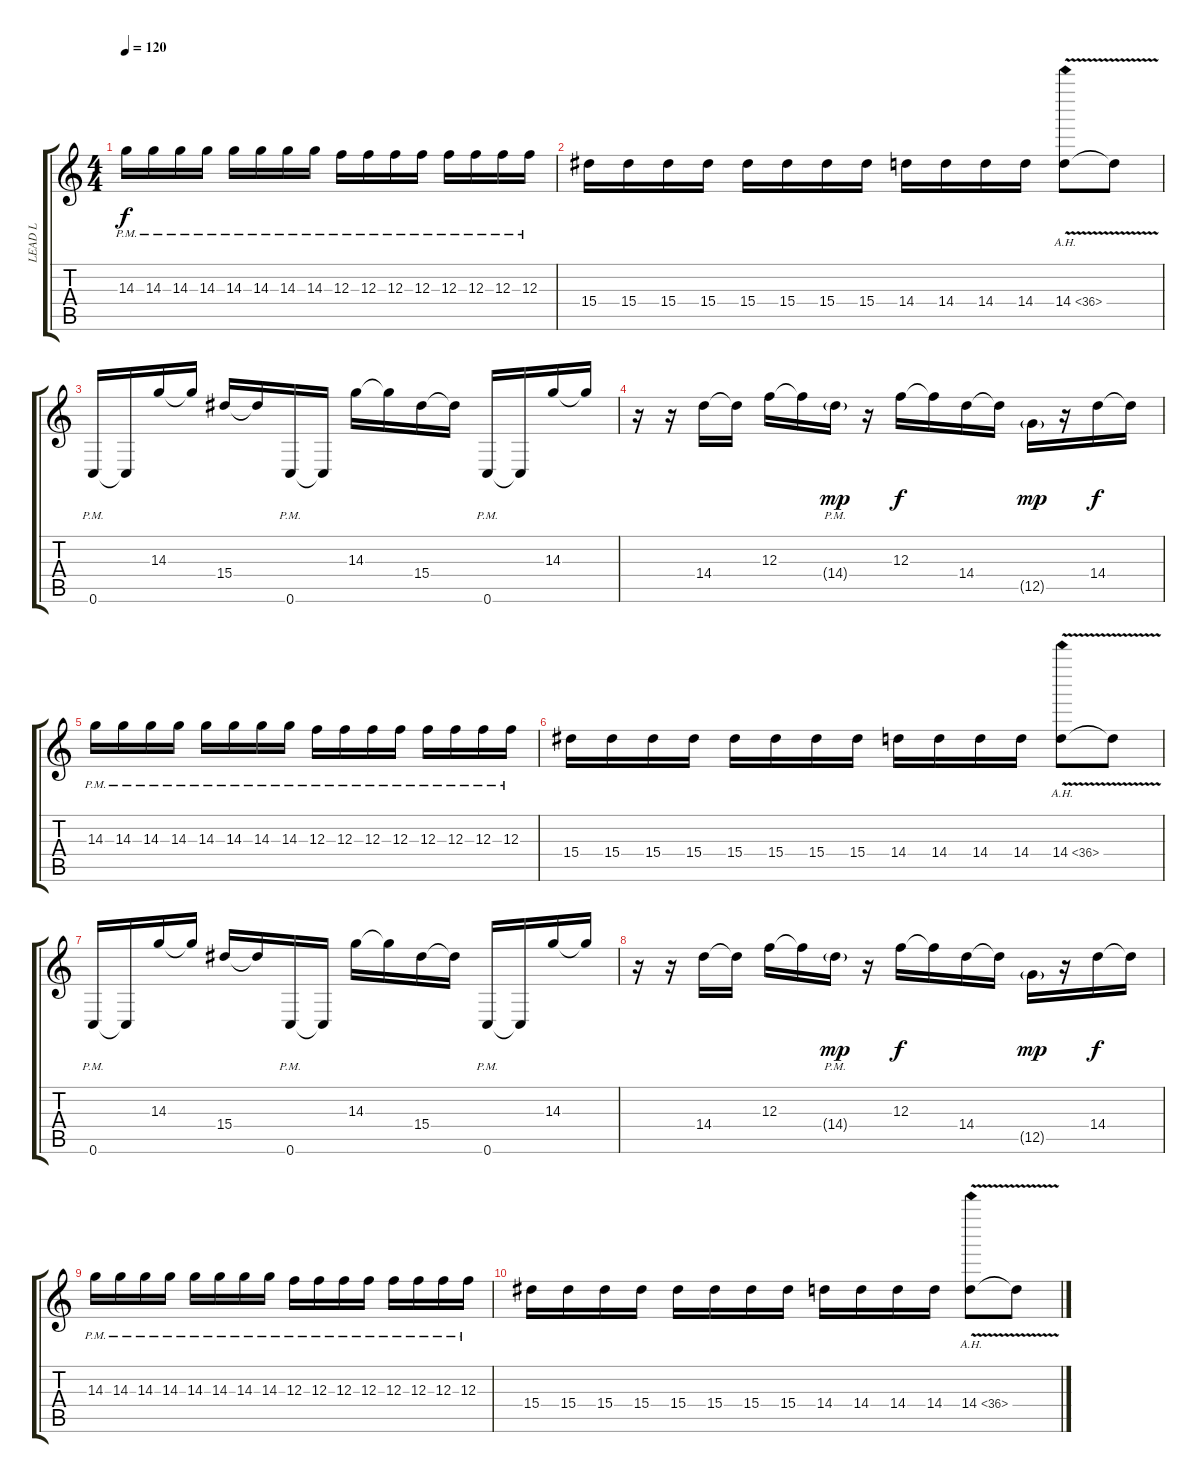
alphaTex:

\track ("LEAD L" "LEAD L") {instrument distortionguitar}
\staff {score tabs}
\tuning (D4 A3 F3 C3 G2 C2) {hide}
\ts (4 4)
\tempo 120
\clef g2
\ks c
14.3{pm}.16{dy f} 14.3{pm}.16 14.3{pm}.16 14.3{pm}.16 14.3{pm}.16 14.3{pm}.16 14.3{pm}.16 14.3{pm}.16 12.3{pm}.16 12.3{pm}.16 12.3{pm}.16 12.3{pm}.16 12.3{pm}.16 12.3{pm}.16 12.3{pm}.16 12.3{pm}.16 |
15.4.16 15.4.16 15.4.16 15.4.16 15.4.16 15.4.16 15.4.16 15.4.16 14.4.16 14.4.16 14.4.16 14.4.16 14.4{ah 22 v}.8 14.4{t}.8 |
0.6{pm}.16{volume 11} 0.6{t}.16 14.3.16 14.3{t}.16 15.4.16 15.4{t}.16 0.6{pm}.16 0.6{t}.16 14.3.16 14.3{t}.16 15.4.16 15.4{t}.16 0.6{pm}.16 0.6{t}.16 14.3.16 14.3{t}.16 |
r.16 r.16 14.4.16 14.4{t}.16 12.3.16 12.3{t}.16 14.4{g pm}.16{dy mp} r.16 12.3.16{dy f} 12.3{t}.16 14.4.16 14.4{t}.16 12.5{g}.16{dy mp} r.16 14.4.16{dy f} 14.4{t}.16 |
14.3{pm}.16{volume 10} 14.3{pm}.16 14.3{pm}.16 14.3{pm}.16 14.3{pm}.16 14.3{pm}.16 14.3{pm}.16 14.3{pm}.16 12.3{pm}.16 12.3{pm}.16 12.3{pm}.16 12.3{pm}.16 12.3{pm}.16 12.3{pm}.16 12.3{pm}.16 12.3{pm}.16 |
15.4.16 15.4.16 15.4.16 15.4.16 15.4.16 15.4.16 15.4.16 15.4.16 14.4.16 14.4.16 14.4.16 14.4.16 14.4{ah 22 v}.8 14.4{t}.8 |
0.6{pm}.16{volume 8} 0.6{t}.16 14.3.16 14.3{t}.16 15.4.16 15.4{t}.16 0.6{pm}.16 0.6{t}.16 14.3.16 14.3{t}.16 15.4.16 15.4{t}.16 0.6{pm}.16 0.6{t}.16 14.3.16 14.3{t}.16 |
r.16{volume 7} r.16 14.4.16 14.4{t}.16 12.3.16 12.3{t}.16 14.4{g pm}.16{dy mp} r.16 12.3.16{dy f} 12.3{t}.16 14.4.16 14.4{t}.16 12.5{g}.16{dy mp} r.16 14.4.16{dy f} 14.4{t}.16 |
14.3{pm}.16{volume 6} 14.3{pm}.16 14.3{pm}.16 14.3{pm}.16 14.3{pm}.16 14.3{pm}.16 14.3{pm}.16 14.3{pm}.16 12.3{pm}.16 12.3{pm}.16 12.3{pm}.16 12.3{pm}.16 12.3{pm}.16 12.3{pm}.16 12.3{pm}.16 12.3{pm}.16 |
15.4.16{volume 5} 15.4.16 15.4.16 15.4.16 15.4.16 15.4.16 15.4.16 15.4.16 14.4.16 14.4.16 14.4.16 14.4.16 14.4{ah 22 v}.8 14.4{t}.8
